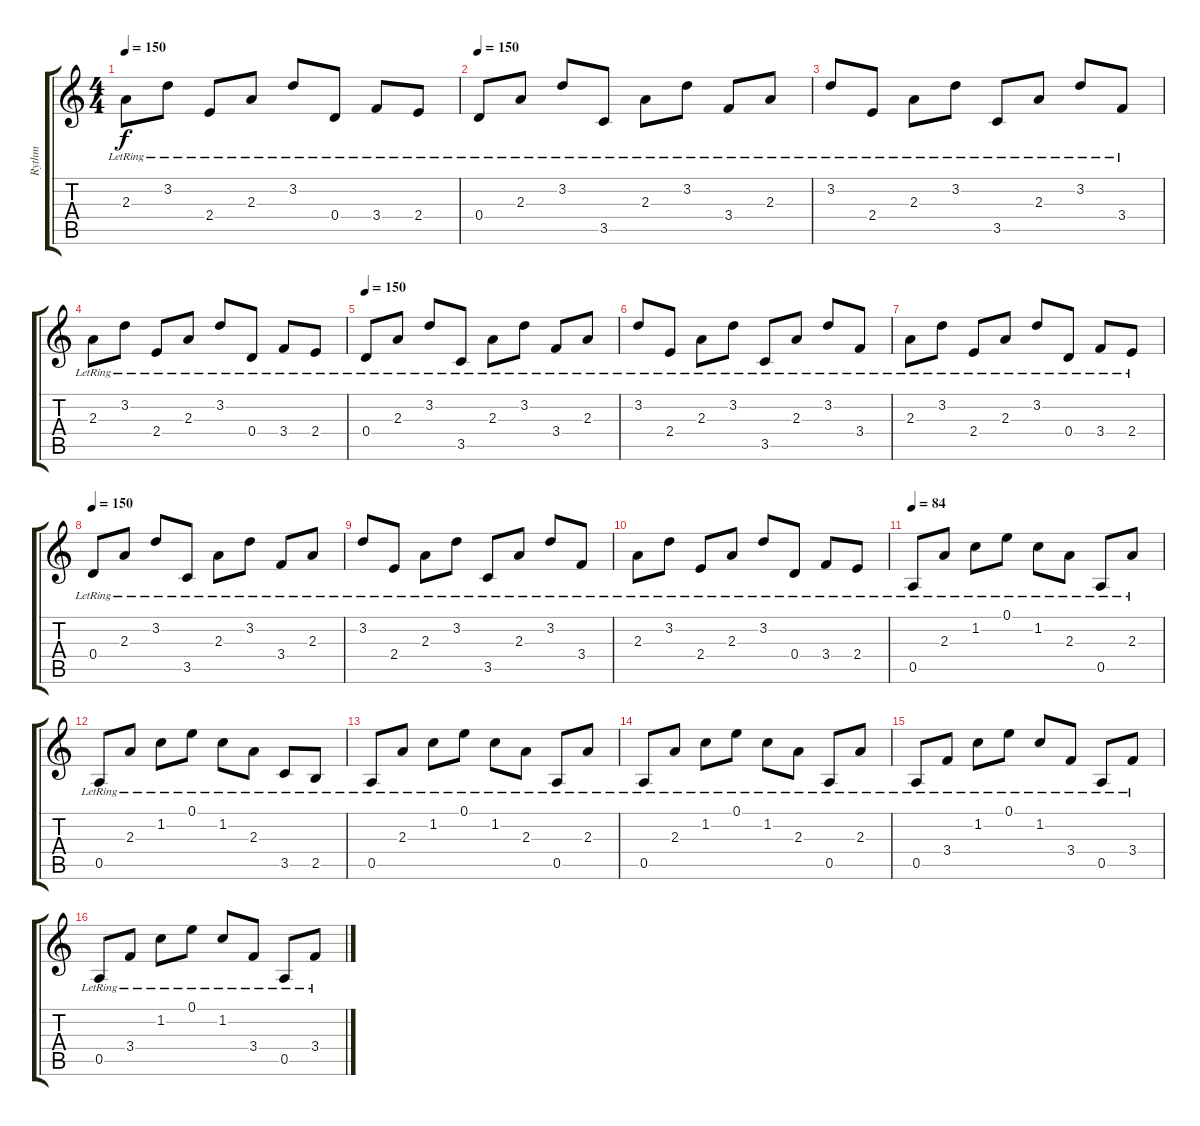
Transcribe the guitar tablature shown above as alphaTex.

\track ("Rythm" "Rythm") {instrument electricguitarclean}
\staff {score tabs}
\tuning (E4 B3 G3 D3 A2 E2) {hide}
\ts (4 4)
\tempo 150
\clef g2
\ks c
2.3{lr}.8{dy f} 3.2{lr}.8 2.4{lr}.8 2.3{lr}.8 3.2{lr}.8 0.4{lr}.8 3.4{lr}.8 2.4{lr}.8 |
\tempo 150
0.4{lr}.8 2.3{lr}.8 3.2{lr}.8 3.5{lr}.8 2.3{lr}.8 3.2{lr}.8 3.4{lr}.8 2.3{lr}.8 |
3.2{lr}.8 2.4{lr}.8 2.3{lr}.8 3.2{lr}.8 3.5{lr}.8 2.3{lr}.8 3.2{lr}.8 3.4{lr}.8 |
2.3{lr}.8 3.2{lr}.8 2.4{lr}.8 2.3{lr}.8 3.2{lr}.8 0.4{lr}.8 3.4{lr}.8 2.4{lr}.8 |
\tempo 150
0.4{lr}.8 2.3{lr}.8 3.2{lr}.8 3.5{lr}.8 2.3{lr}.8 3.2{lr}.8 3.4{lr}.8 2.3{lr}.8 |
3.2{lr}.8 2.4{lr}.8 2.3{lr}.8 3.2{lr}.8 3.5{lr}.8 2.3{lr}.8 3.2{lr}.8 3.4{lr}.8 |
2.3{lr}.8 3.2{lr}.8 2.4{lr}.8 2.3{lr}.8 3.2{lr}.8 0.4{lr}.8 3.4{lr}.8 2.4{lr}.8 |
\tempo 150
0.4{lr}.8 2.3{lr}.8 3.2{lr}.8 3.5{lr}.8 2.3{lr}.8 3.2{lr}.8 3.4{lr}.8 2.3{lr}.8 |
3.2{lr}.8 2.4{lr}.8 2.3{lr}.8 3.2{lr}.8 3.5{lr}.8 2.3{lr}.8 3.2{lr}.8 3.4{lr}.8 |
2.3{lr}.8 3.2{lr}.8 2.4{lr}.8 2.3{lr}.8 3.2{lr}.8 0.4{lr}.8 3.4{lr}.8 2.4{lr}.8 |
\tempo 84
0.5{lr}.8{volume 9 instrument electricguitarclean} 2.3{lr}.8 1.2{lr}.8 0.1{lr}.8 1.2{lr}.8 2.3{lr}.8 0.5{lr}.8 2.3{lr}.8 |
0.5{lr}.8 2.3{lr}.8 1.2{lr}.8 0.1{lr}.8 1.2{lr}.8 2.3{lr}.8 3.5{lr}.8 2.5{lr}.8 |
0.5{lr}.8 2.3{lr}.8 1.2{lr}.8 0.1{lr}.8 1.2{lr}.8 2.3{lr}.8 0.5{lr}.8 2.3{lr}.8 |
0.5{lr}.8 2.3{lr}.8 1.2{lr}.8 0.1{lr}.8 1.2{lr}.8 2.3{lr}.8 0.5{lr}.8 2.3{lr}.8 |
0.5{lr}.8 3.4{lr}.8 1.2{lr}.8 0.1{lr}.8 1.2{lr}.8 3.4{lr}.8 0.5{lr}.8 3.4{lr}.8 |
0.5{lr}.8 3.4{lr}.8 1.2{lr}.8 0.1{lr}.8 1.2{lr}.8 3.4{lr}.8 0.5{lr}.8 3.4{lr}.8
